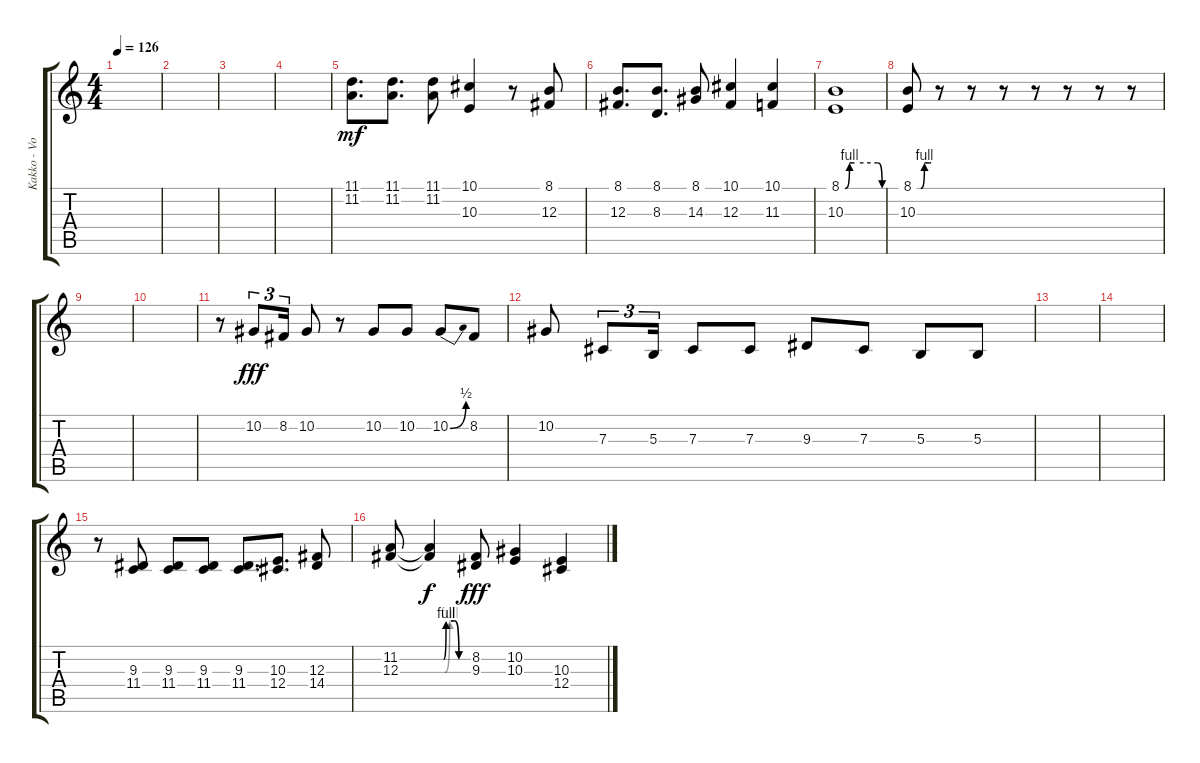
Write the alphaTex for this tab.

\track ("Kakko - Vocals" "Kakko - Vo") {instrument lead3calliope}
\staff {score tabs}
\tuning (Eb4 Bb3 Gb3 Db3 Ab2 Eb2) {hide}
\ts (4 4)
\tempo 126
\clef g2
\ks c
|
|
|
|
(11.1 11.2).8{d dy mf} (11.1 11.2).8{d} (11.1 11.2).8 (10.1 10.3).4 r.8 (8.1 12.3).8 |
(8.1 12.3).8{d} (8.1 8.3).8{d} (8.1 14.3).8 (10.1 12.3).4 (10.1 11.3).4 |
(8.1{be (custom 0 0 7 4 15 4 53 4 60 0)} 10.3).1 |
(8.1{be (custom 0 0 15 0 31 4 53 4 60 4)} 10.3).8 r.8 r.8 r.8 r.8 r.8 r.8 r.8 |
|
|
r.8 10.2.8{tu (3 2) dy fff} 8.2.16{tu (3 2)} 10.2.8 r.8 10.2.8 10.2.8 10.2{be (bend 0 0 60 2)}.8 8.2.8 |
10.2.8 7.3.8{tu (3 2)} 5.3.16{tu (3 2)} 7.3.8 7.3.8 9.3.8 7.3.8 5.3.8 5.3.8 |
|
|
r.8 (9.3 11.4).8 (9.3 11.4).8 (9.3 11.4).8 (9.3 11.4).8{d} (10.3 12.4).8{d} (12.3 14.4).8 |
(11.2 12.3).8 (11.2{be (custom 0 0 15 0 20 0 24 4 38 4 45 0 60 0) t} 12.3{be (custom 0 0 8 0 15 0 22 0 30 4 38 4 45 0 60 0) t}).4{dy f} (8.2 9.3).8{dy fff} (10.2 10.3).4 (10.3 12.4).4
